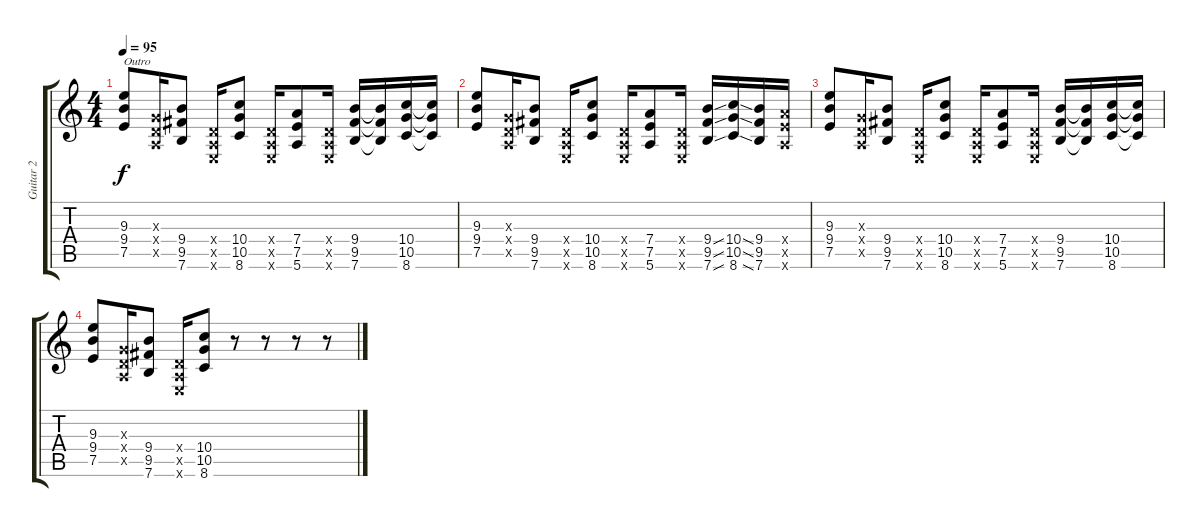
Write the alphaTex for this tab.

\track ("Guitar 2" "Guitar 2") {instrument acousticguitarsteel}
\staff {score tabs}
\tuning (E4 B3 G3 D3 A2 E2) {hide}
\ts (4 4)
\tempo 95
\clef g2
\ks c
(9.3 9.4 7.5).8{txt "Outro" dy f} (0.3{x} 0.4{x} 0.5{x}).16 (9.4 9.5 7.6).8 (0.4{x} 0.5{x} 0.6{x}).16 (10.4 10.5 8.6).8 (0.4{x} 0.5{x} 0.6{x}).16 (7.4 7.5 5.6).8 (0.4{x} 0.5{x} 0.6{x}).16 (9.4 9.5 7.6).16 (9.4{t} 9.5{t} 7.6{t}).16 (10.4 10.5 8.6).16 (10.4{t} 10.5{t} 8.6{t}).16 |
(9.3 9.4 7.5).8 (0.3{x} 0.4{x} 0.5{x}).16 (9.4 9.5 7.6).8 (0.4{x} 0.5{x} 0.6{x}).16 (10.4 10.5 8.6).8 (0.4{x} 0.5{x} 0.6{x}).16 (7.4 7.5 5.6).8 (0.4{x} 0.5{x} 0.6{x}).16 (9.4{ss} 9.5{ss} 7.6{ss}).16 (10.4{ss} 10.5{ss} 8.6{ss}).16 (9.4 9.5 7.6).16 (7.4{x} 7.5{x} 5.6{x}).16 |
(9.3 9.4 7.5).8 (0.3{x} 0.4{x} 0.5{x}).16 (9.4 9.5 7.6).8 (0.4{x} 0.5{x} 0.6{x}).16 (10.4 10.5 8.6).8 (0.4{x} 0.5{x} 0.6{x}).16 (7.4 7.5 5.6).8 (0.4{x} 0.5{x} 0.6{x}).16 (9.4 9.5 7.6).16 (9.4{t} 9.5{t} 7.6{t}).16 (10.4 10.5 8.6).16 (10.4{t} 10.5{t} 8.6{t}).16 |
(9.3 9.4 7.5).8 (0.3{x} 0.4{x} 0.5{x}).16 (9.4 9.5 7.6).8 (0.4{x} 0.5{x} 0.6{x}).16 (10.4 10.5 8.6).8 r.8 r.8 r.8 r.8
